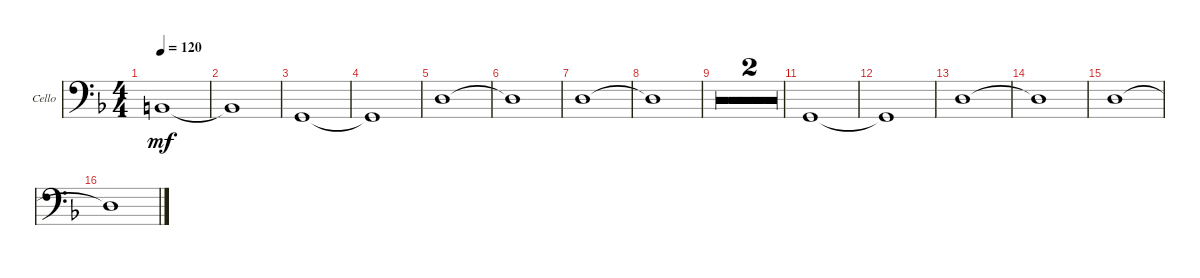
\defaultSystemsLayout 4
\bracketExtendMode groupsimilarinstruments
\multiBarRest
\firstSystemTrackNameOrientation horizontal
\otherSystemsTrackNameOrientation horizontal
\track ("Cello" "Cello") {multiBarRest instrument cello}
\staff {score}
\tuning (A3 D3 G2 C2)
\ts (4 4)
\tempo 120
\clef f4
\ks dminor
4.3.1{dy mf} |
4.3{t}.1 |
7.4.1 |
7.4{t}.1 |
7.3.1 |
7.3{t}.1 |
7.3.1 |
7.3{t}.1 |
r.1 |
r.1 |
7.4.1 |
7.4{t}.1 |
7.3.1 |
7.3{t}.1 |
7.3.1 |
7.3{t}.1
